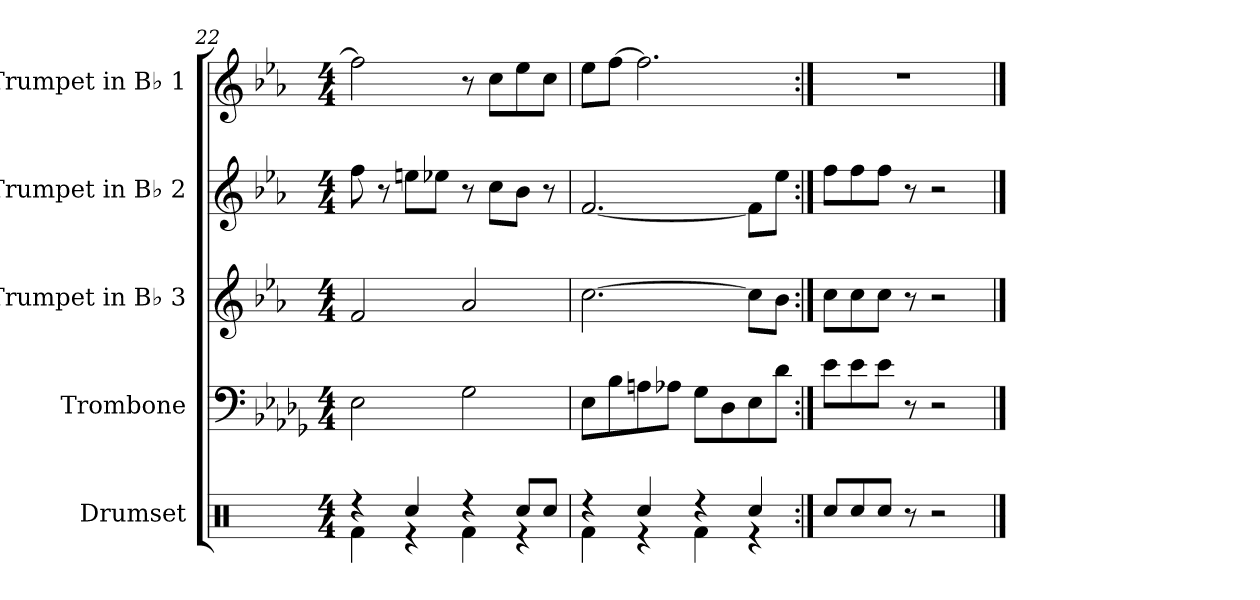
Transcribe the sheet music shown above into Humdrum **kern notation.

**kern	**kern	**kern	**kern	**kern
*part5	*part4	*part3	*part2	*part1
*staff5	*staff4	*staff3	*staff2	*staff1
*I"Drumset	*I"Trombone	*I"Trumpet in B♭ 3	*I"Trumpet in B♭ 2	*I"Trumpet in B♭ 1
*I'D. Set	*I'Tbn.	*I'Tpt. in B♭ 3	*I'Tpt. in B♭ 2	*I'Tpt. in B♭ 1
*clefX	*clefF4	*clefG2	*clefG2	*clefG2
*	*	*ITrd1c2	*ITrd1c2	*ITrd1c2
*k[]	*k[b-e-a-d-g-]	*k[b-e-a-d-g-]	*k[b-e-a-d-g-]	*k[b-e-a-d-g-]
*M4/4	*M4/4	*M4/4	*M4/4	*M4/4
=22	=22	=22	=22	=22
*^	*	*	*	*
4r	4Rf\	2E-\	2e-/	8ee-\	2ee-\]
.	.	.	.	8r	.
4Rcc/	4r	.	.	8ddn\L	.
.	.	.	.	8dd-X\J	.
4r	4Rf\	2G-\	2g-/	8r	8r
.	.	.	.	8b-\L	8b-\L
8Rcc/L	4r	.	.	8a-\J	8dd-\
8Rcc/J	.	.	.	8r	8b-\J
!!LO:LB:g=z
=23	=23	=23	=23	=23	=23
4r	4Rf\	8E-\L	[2.b-\	[2.e-/	8dd-\L
.	.	8B-\	.	.	[8ee-\J
4Rcc/	4r	8An\	.	.	2.ee-\]
.	.	8A-X\J	.	.	.
4r	4Rf\	8G-\L	.	.	.
.	.	8D-\	.	.	.
4Rcc/	4r	8E-\	8b-\L]	8e-\L]	.
.	.	8d-\J	8a-\J	8dd-\J	.
*v	*v	*	*	*	*
=24:|!	=24:|!	=24:|!	=24:|!	=24:|!
8Rcc/L	8e-\L	8b-\L	8ee-\L	1r
8Rcc/	8e-\	8b-\	8ee-\	.
8Rcc/J	8e-\J	8b-\J	8ee-\J	.
8r	8r	8r	8r	.
2r	2r	2r	2r	.
==	==	==	==	==
*-	*-	*-	*-	*-
